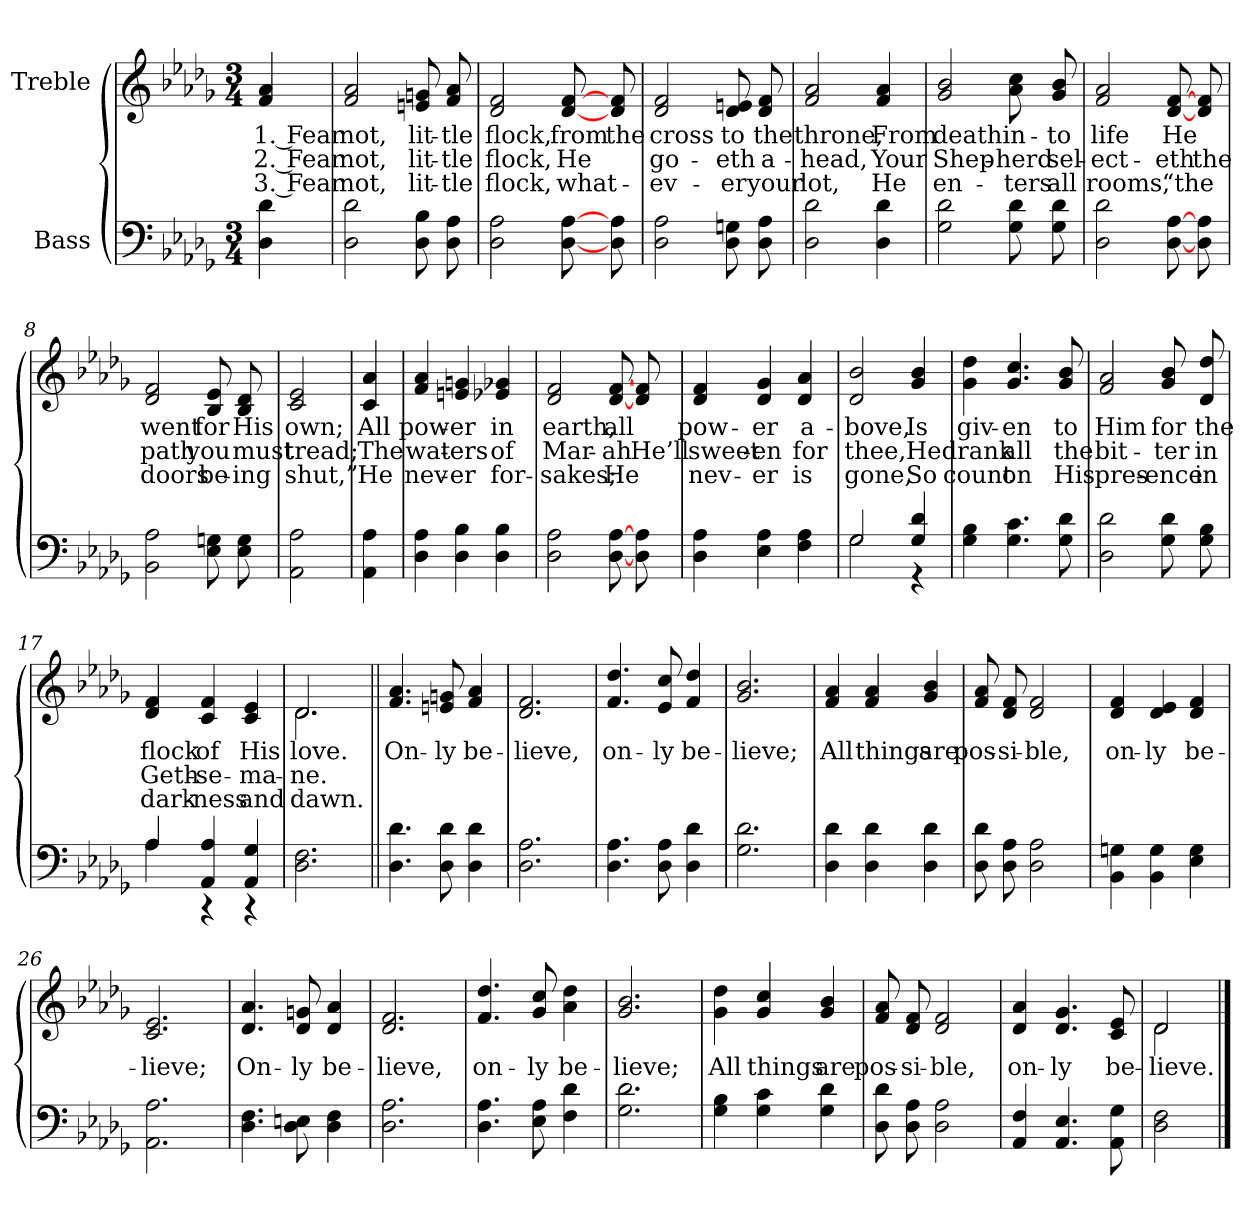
**kern	**kern	**text	**text	**text
*part2	*part1	*part1	*part1	*part1
*staff2	*staff1	*staff1	*staff1	*staff1
*I"Bass	*I"Treble	*	*	*
*clefF4	*clefG2	*	*	*
*k[b-e-a-d-g-]	*k[b-e-a-d-g-]	*	*	*
*D-:	*D-:	*	*	*
*M3/4	*M3/4	*	*	*
*MM110	*MM110	*	*	*
=1	=1	=1	=1	=1
4D- 4d-	4f 4a-	-1. Fear	-2. Fear	-3. Fear
=2	=2	=2	=2	=2
2D- 2d-	2f 2a-	-not,	-not,	-not,
8D- 8B-L	8e 8gL	-lit-	-lit-	-lit-
8D- 8A-	8f 8a-	-tle	-tle	-tle
=3	=3	=3	=3	=3
2D- 2A-	2d- 2f	-flock,	-flock,	-flock,
[8D- [8A-L	[8d- [8fL	-from	-He	-what-
8D- 8A-	8d- 8f	-the	.	.
=4	=4	=4	=4	=4
2D- 2A-	2d- 2f	-cross	-go-	-ev-
8D- 8GL	8d- 8eL	-to	-eth	-er
8D- 8A-	8d- 8f	-the	-a-	-your
=5	=5	=5	=5	=5
2D- 2d-	2f 2a-	-throne,	-head,	-lot,
4D- 4d-	4f 4a-	-From	-Your	-He
=6	=6	=6	=6	=6
2G- 2d-	2g- 2b-	-death	-Shep-	-en-
8G- 8d-L	8a- 8ccL	-in-	-herd	-ters
8G- 8d-	8g- 8b-	-to	-sel-	-all
=7	=7	=7	=7	=7
2D- 2d-	2f 2a-	-life	-ect-	-rooms,
[8D- [8A-L	[8d- [8fL	-He	-eth	-“the
8D- 8A-	8d- 8f	.	-the	.
=8	=8	=8	=8	=8
2BB- 2A-	2d- 2f	-went	-path	-doors
8E- 8GL	8B- 8e-L	-for	-you	-be-
8E- 8G	8B- 8d-	-His	-must	-ing
=9	=9	=9	=9	=9
2AA- 2A-	2c 2e-	-own;	-tread;	-shut,”
=10	=10	=10	=10	=10
4AA- 4A-	4c 4a-	-All	-The	-He
=11	=11	=11	=11	=11
4D- 4A-	4f 4a-	-pow-	-wat-	-nev-
4D- 4B-	4e 4g	-er	-ers	-er
4D- 4B-	4e- 4g-	-in	-of	-for-
=12	=12	=12	=12	=12
2D- 2A-	2d- 2f	-earth,	-Mar-	-sakes;
[8D- [8A-L	[8d- [8fL	-all	-ah	-He
8D- 8A-	8d- 8f	.	-He’ll	.
=13	=13	=13	=13	=13
4D- 4A-	4d- 4f	-pow-	-sweet-	-nev-
4E- 4A-	4d- 4g-	-er	-en	-er
4F 4A-	4d- 4a-	-a-	-for	-is
=14	=14	=14	=14	=14
*^	*	*	*	*
2G-	2G-	2d- 2b-	-bove,	-thee,	-gone,
4G- 4d-	4r	4g- 4b-	-Is	-He	-So
*v	*v	*	*	*	*
=15	=15	=15	=15	=15
4G- 4B-	4g- 4dd-	-giv-	-drank	-count
4.G- 4.c	4.g- 4.cc	-en	-all	-on
8G- 8d-	8g- 8b-	-to	-the	-His
=16	=16	=16	=16	=16
2D- 2d-	2f 2a-	-Him	-bit-	-pres-
8G- 8d-L	8g- 8b-L	-for	-ter	-ence
8G- 8B-	8d- 8dd-	-the	-in	-in
=17	=17	=17	=17	=17
*^	*	*	*	*
4A-	4A-	4d- 4f	-flock	-Geth-	-dark-
4AA- 4A-	4r	4c 4f	-of	-se-	-ness
4AA- 4G-	4r	4c 4e-	-His	-ma-	-and
*v	*v	*	*	*	*
=18	=18	=18	=18	=18
*	*^	*	*	*
2.D- 2.F	2.d-	2.d-	-love.	-ne.	-dawn.
=19||	=19||	=19||	=19||	=19||	=19||
!	!LO:TX:a:t=Refrain	!	!	!	!
*	*v	*v	*	*	*
4.D- 4.d-	4.f 4.a-	-On-	.	.
8D- 8d-	8e 8g	-ly	.	.
4D- 4d-	4f 4a-	-be-	.	.
=20	=20	=20	=20	=20
2.D- 2.A-	2.d- 2.f	-lieve,	.	.
=21	=21	=21	=21	=21
4.D- 4.A-	4.f 4.dd-	-on-	.	.
8D- 8A-	8e- 8cc	-ly	.	.
4D- 4d-	4f 4dd-	-be-	.	.
=22	=22	=22	=22	=22
2.G- 2.d-	2.g- 2.b-	-lieve;	.	.
=23	=23	=23	=23	=23
4D- 4d-	4f 4a-	-All	.	.
4D- 4d-	4f 4a-	-things	.	.
4D- 4d-	4g- 4b-	-are	.	.
=24	=24	=24	=24	=24
8D- 8d-L	8f 8a-L	-pos-	.	.
8D- 8A-	8d- 8f	-si-	.	.
2D- 2A-	2d- 2f	-ble,	.	.
=25	=25	=25	=25	=25
4BB- 4G	4d- 4f	-on-	.	.
4BB- 4G	4d- 4e-	-ly	.	.
4E- 4G	4d- 4f	-be-	.	.
=26	=26	=26	=26	=26
2.AA- 2.A-	2.c 2.e-	-lieve;	.	.
=27	=27	=27	=27	=27
4.D- 4.F	4.d- 4.a-	-On-	.	.
8D- 8E	8d- 8g	-ly	.	.
4D- 4F	4d- 4a-	-be-	.	.
=28	=28	=28	=28	=28
2.D- 2.A-	2.d- 2.f	-lieve,	.	.
=29	=29	=29	=29	=29
4.D- 4.A-	4.f 4.dd-	-on-	.	.
8E- 8A-	8g- 8cc	-ly	.	.
4F 4d-	4a- 4dd-	-be-	.	.
=30	=30	=30	=30	=30
2.G- 2.d-	2.g- 2.b-	-lieve;	.	.
=31	=31	=31	=31	=31
4G- 4B-	4g- 4dd-	-All	.	.
4G- 4c	4g- 4cc	-things	.	.
4G- 4d-	4g- 4b-	-are	.	.
=32	=32	=32	=32	=32
8D- 8d-L	8f 8a-L	-pos-	.	.
8D- 8A-	8d- 8f	-si-	.	.
2D- 2A-	2d- 2f	-ble,	.	.
=33	=33	=33	=33	=33
4AA- 4F	4d- 4a-	-on-	.	.
4.AA- 4.E-	4.d- 4.g-	-ly	.	.
8AA- 8G-	8c 8e-	-be-	.	.
=34	=34	=34	=34	=34
*	*^	*	*	*
2D- 2F	2d-	2d-	-lieve.	.	.
*	*v	*v	*	*	*
==	==	==	==	==
*-	*-	*-	*-	*-
